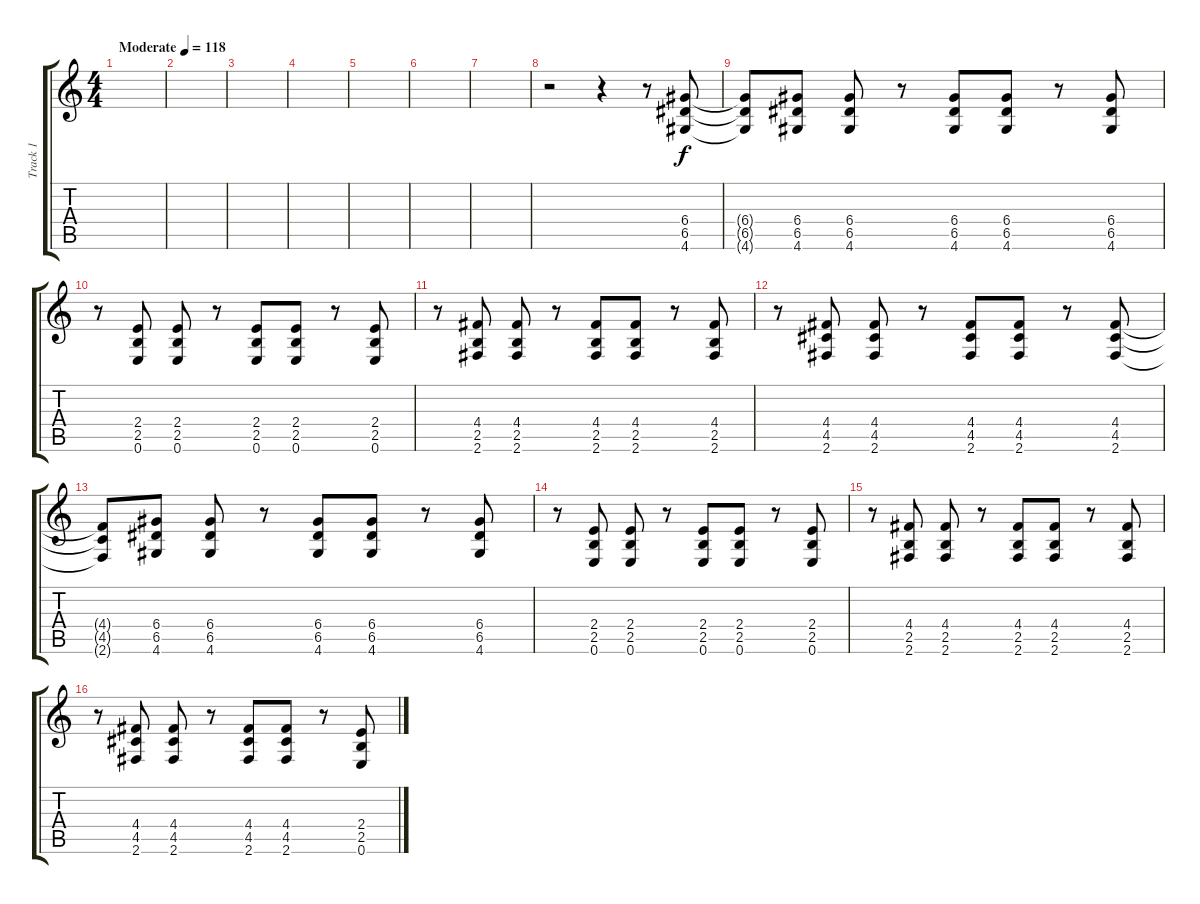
\track ("Track 1" "Track 1") {instrument distortionguitar}
\staff {score tabs}
\tuning (E4 B3 G3 D3 A2 E2) {hide}
\ts (4 4)
\tempo (118 "Moderate")
\clef g2
\ks c
|
|
|
|
|
|
|
r.2 r.4 r.8 (6.4 6.5 4.6).8 |
(6.4{t} 6.5{t} 4.6{t}).8 (6.4 6.5 4.6).8 (6.4 6.5 4.6).8 r.8 (6.4 6.5 4.6).8 (6.4 6.5 4.6).8 r.8 (6.4 6.5 4.6).8 |
r.8 (2.4 2.5 0.6).8 (2.4 2.5 0.6).8 r.8 (2.4 2.5 0.6).8 (2.4 2.5 0.6).8 r.8 (2.4 2.5 0.6).8 |
r.8 (4.4 2.5 2.6).8 (4.4 2.5 2.6).8 r.8 (4.4 2.5 2.6).8 (4.4 2.5 2.6).8 r.8 (4.4 2.5 2.6).8 |
r.8 (4.4 4.5 2.6).8 (4.4 4.5 2.6).8 r.8 (4.4 4.5 2.6).8 (4.4 4.5 2.6).8 r.8 (4.4 4.5 2.6).8 |
(4.4{t} 4.5{t} 2.6{t}).8 (6.4 6.5 4.6).8 (6.4 6.5 4.6).8 r.8 (6.4 6.5 4.6).8 (6.4 6.5 4.6).8 r.8 (6.4 6.5 4.6).8 |
r.8 (2.4 2.5 0.6).8 (2.4 2.5 0.6).8 r.8 (2.4 2.5 0.6).8 (2.4 2.5 0.6).8 r.8 (2.4 2.5 0.6).8 |
r.8 (4.4 2.5 2.6).8 (4.4 2.5 2.6).8 r.8 (4.4 2.5 2.6).8 (4.4 2.5 2.6).8 r.8 (4.4 2.5 2.6).8 |
r.8 (4.4 4.5 2.6).8 (4.4 4.5 2.6).8 r.8 (4.4 4.5 2.6).8 (4.4 4.5 2.6).8 r.8 (2.4 2.5 0.6).8
